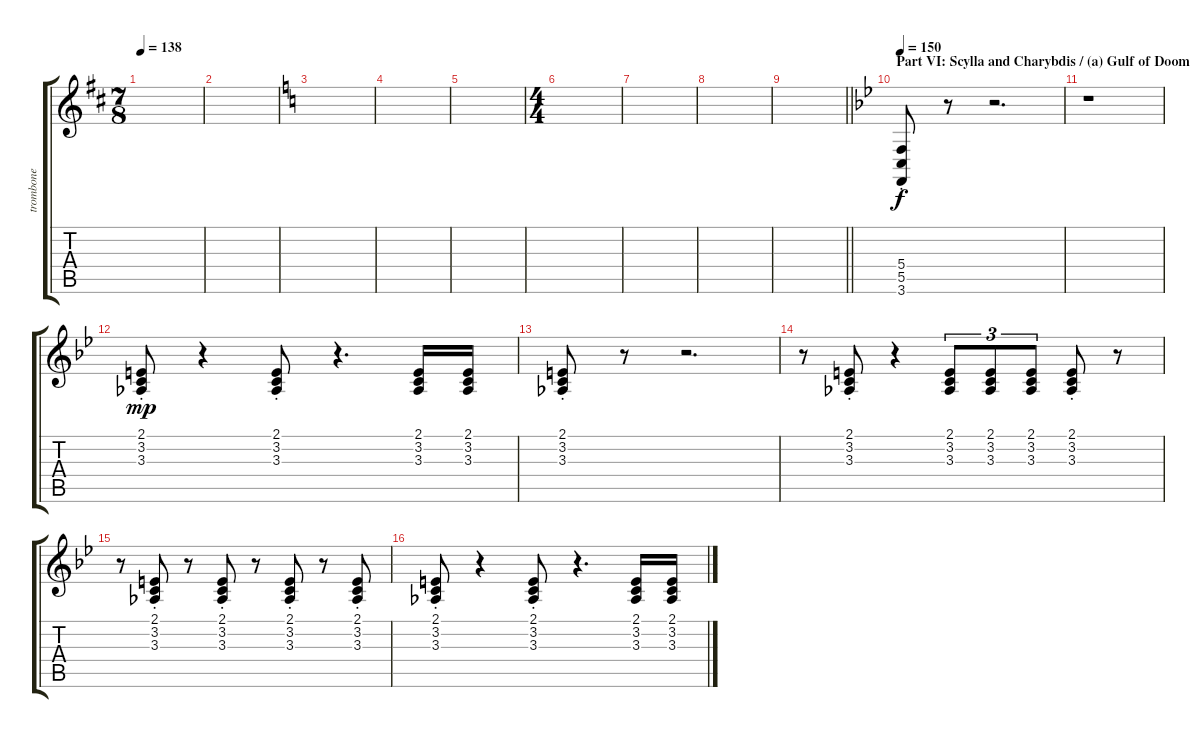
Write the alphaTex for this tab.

\track ("trombone" "trombone") {instrument trombone}
\staff {score tabs}
\tuning (D4 A3 F3 C3 G2 D2) {hide}
\ts (7 8)
\tempo 138
\clef g2
\ks bminor
|
|
\ks aminor
|
|
|
\ts (4 4)
|
|
|
\barLineRight lightlight
|
\section ("" "Part VI: Scylla and Charybdis / (a) Gulf of Doom")
\tempo 150
\ks gminor
(5.4{st} 5.5{st} 3.6{st}).8 r.8 r.2{d} |
r.1 |
(2.1{st} 3.2{st} 3.3{st}).8{dy mp volume 13 balance 8 instrument trombone} r.4 (2.1{st} 3.2{st} 3.3{st}).8 r.4{d} (2.1 3.2 3.3).16 (2.1 3.2 3.3).16 |
(2.1{st} 3.2{st} 3.3{st}).8 r.8 r.2{d} |
r.8 (2.1{st} 3.2{st} 3.3{st}).8 r.4 (2.1 3.2 3.3).8{tu (3 2)} (2.1 3.2 3.3).8{tu (3 2)} (2.1 3.2 3.3).8{tu (3 2)} (2.1{st} 3.2{st} 3.3{st}).8 r.8 |
r.8 (2.1{st} 3.2{st} 3.3{st}).8 r.8 (2.1{st} 3.2{st} 3.3{st}).8 r.8 (2.1{st} 3.2{st} 3.3{st}).8 r.8 (2.1{st} 3.2{st} 3.3{st}).8 |
(2.1{st} 3.2{st} 3.3{st}).8 r.4 (2.1{st} 3.2{st} 3.3{st}).8 r.4{d} (2.1 3.2 3.3).16 (2.1 3.2 3.3).16
